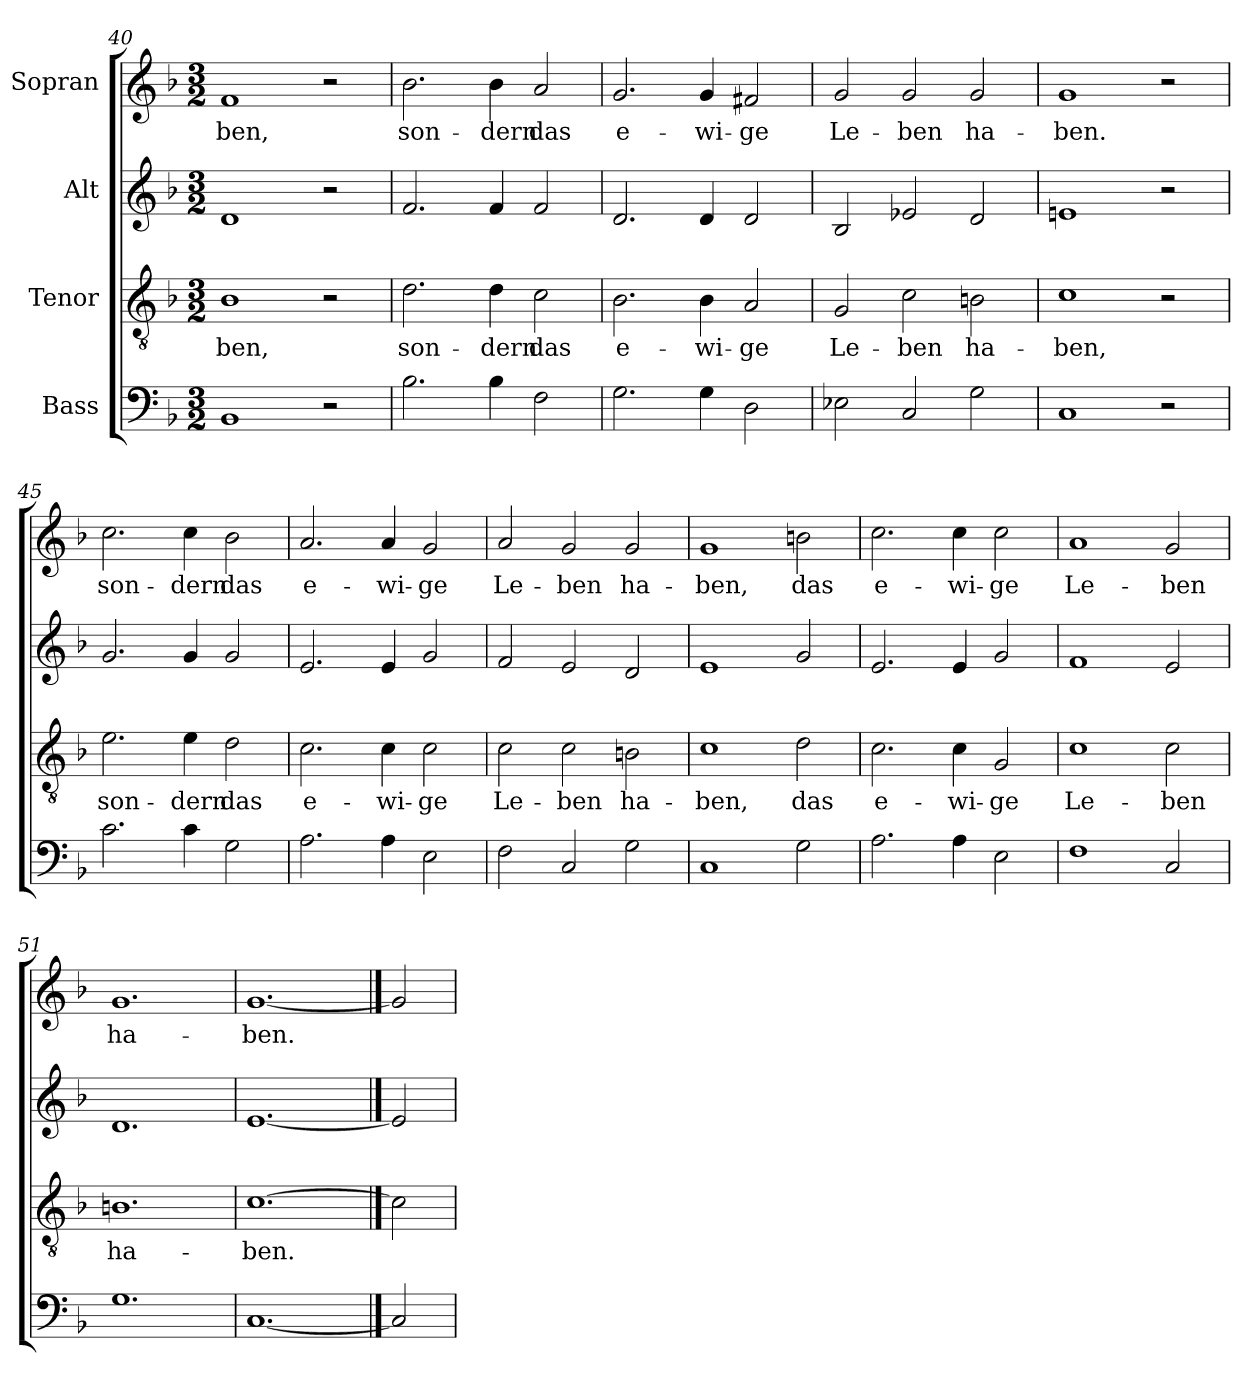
**kern	**kern	**text	**kern	**kern	**text
*part4	*part3	*part3	*part2	*part1	*part1
*staff4	*staff3	*staff3	*staff2	*staff1	*staff1
*I"Bass	*I"Tenor	*	*I"Alt	*I"Sopran	*
*clefF4	*clefGv2	*	*clefG2	*clefG2	*
*k[b-]	*k[b-]	*	*k[b-]	*k[b-]	*
*M3/2	*M3/2	*	*M3/2	*M3/2	*
=40	=40	=40	=40	=40	=40
1BB-	1B-	-ben,	1d	1f	-ben,
2r	2r	.	2r	2r	.
=41	=41	=41	=41	=41	=41
2.B-\	2.d\	son-	2.f/	2.b-\	son-
4B-\	4d\	-dern	4f/	4b-\	-dern
2F\	2c\	das	2f/	2a/	das
=42	=42	=42	=42	=42	=42
2.G\	2.B-\	e-	2.d/	2.g/	e-
4G\	4B-\	-wi-	4d/	4g/	-wi-
2D\	2A/	-ge	2d/	2f#X/	-ge
=43	=43	=43	=43	=43	=43
2E-X\	2G/	Le-	2B-/	2g/	Le-
2C/	2c\	-ben	2e-X/	2g/	-ben
2G\	2Bn\	ha-	2d/	2g/	ha-
=44	=44	=44	=44	=44	=44
1C	1c	-ben,	1en	1g	-ben.
2r	2r	.	2r	2r	.
!!LO:LB:g=z
=45	=45	=45	=45	=45	=45
2.c\	2.e\	son-	2.g/	2.cc\	son-
4c\	4e\	-dern	4g/	4cc\	-dern
2G\	2d\	das	2g/	2b-\	das
=46	=46	=46	=46	=46	=46
2.A\	2.c\	e-	2.e/	2.a/	e-
4A\	4c\	-wi-	4e/	4a/	-wi-
2E\	2c\	-ge	2g/	2g/	-ge
=47	=47	=47	=47	=47	=47
2F\	2c\	Le-	2f/	2a/	Le-
2C/	2c\	-ben	2e/	2g/	-ben
2G\	2Bn\	ha-	2d/	2g/	ha-
=48	=48	=48	=48	=48	=48
1C	1c	-ben,	1e	1g	-ben,
2G\	2d\	das	2g/	2bn\	das
=49	=49	=49	=49	=49	=49
2.A\	2.c\	e-	2.e/	2.cc\	e-
4A\	4c\	-wi-	4e/	4cc\	-wi-
2E\	2G/	-ge	2g/	2cc\	-ge
=50	=50	=50	=50	=50	=50
1F	1c	Le-	1f	1a	Le-
2C/	2c\	-ben	2e/	2g/	-ben
=51	=51	=51	=51	=51	=51
1.G	1.Bn	ha-	1.d	1.g	ha-
=52	=52	=52	=52	=52	=52
[1.C	[1.c	-ben.	[1.e	[1.g	-ben.
==53	==53	==53	==53	==53	==53
2C]	2c]	.	2e]	2g]	.
=	=	=	=	=	=
*-	*-	*-	*-	*-	*-
